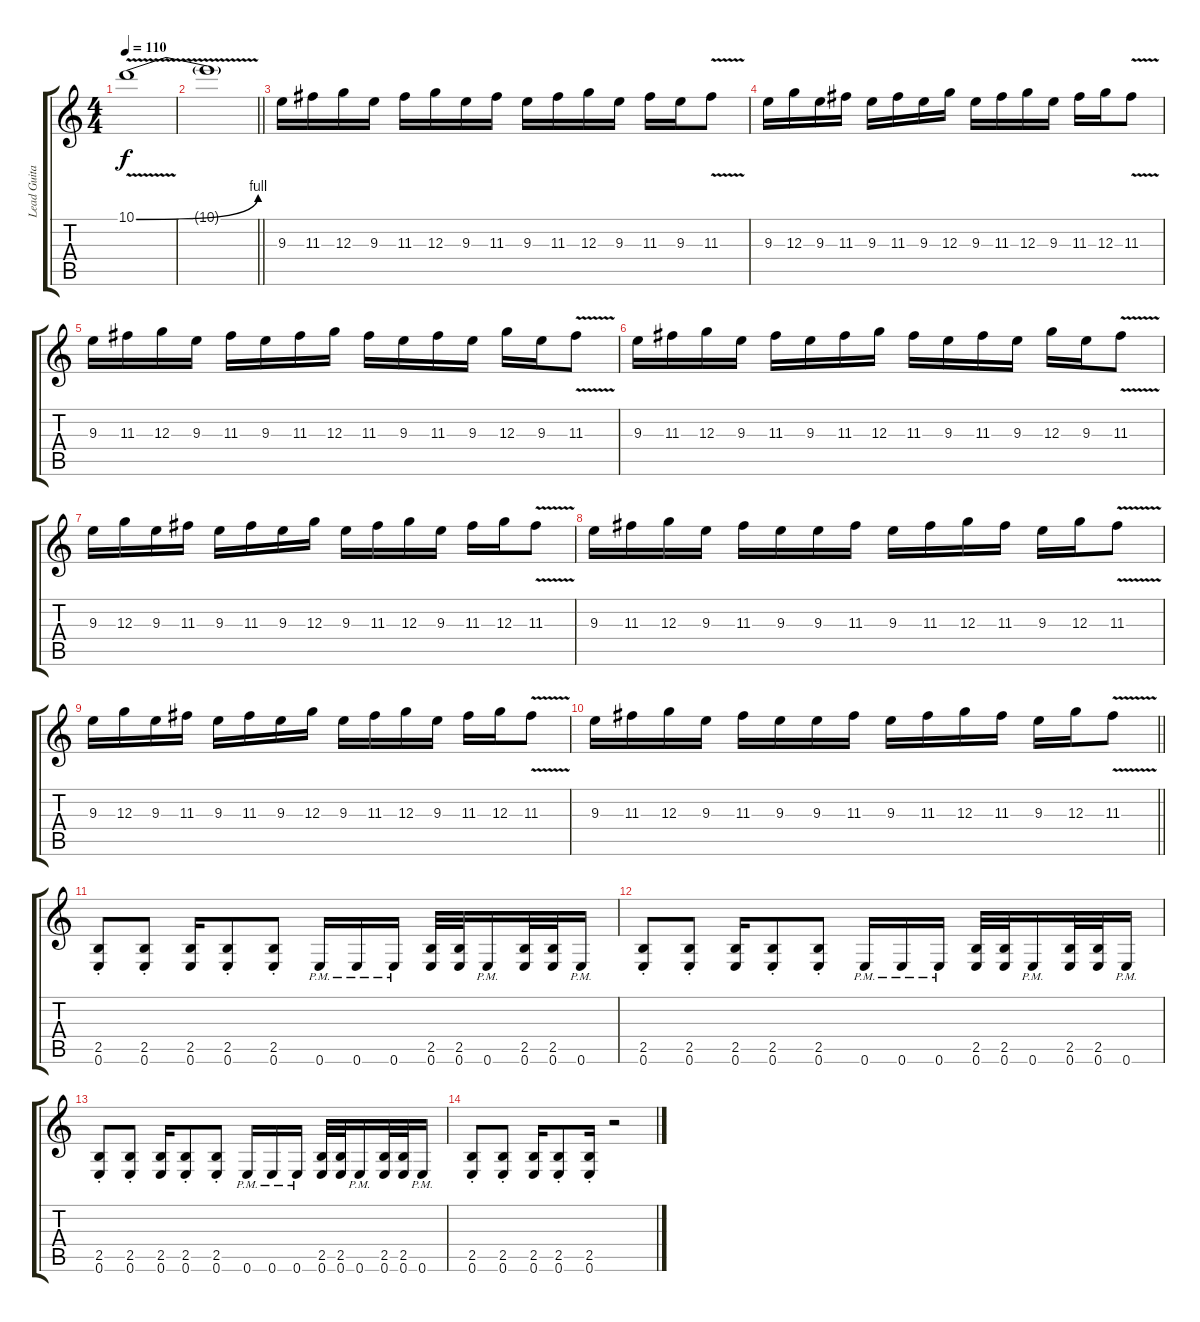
\track ("Lead Guitar" "Lead Guita") {instrument overdrivenguitar}
\staff {score tabs}
\tuning (E4 B3 G3 D3 A2 E2) {hide}
\ts (4 4)
\tempo 110
\clef g2
\ks c
10.1{be (bend 0 0 60 4) v}.1{dy f} |
\barLineRight lightlight
10.1{t}.1 |
9.3.16 11.3.16 12.3.16 9.3.16 11.3.16 12.3.16 9.3.16 11.3.16 9.3.16 11.3.16 12.3.16 9.3.16 11.3.16 9.3.16 11.3{v}.8 |
9.3.16 12.3.16 9.3.16 11.3.16 9.3.16 11.3.16 9.3.16 12.3.16 9.3.16 11.3.16 12.3.16 9.3.16 11.3.16 12.3.16 11.3{v}.8 |
9.3.16 11.3.16 12.3.16 9.3.16 11.3.16 9.3.16 11.3.16 12.3.16 11.3.16 9.3.16 11.3.16 9.3.16 12.3.16 9.3.16 11.3{v}.8 |
9.3.16 11.3.16 12.3.16 9.3.16 11.3.16 9.3.16 11.3.16 12.3.16 11.3.16 9.3.16 11.3.16 9.3.16 12.3.16 9.3.16 11.3{v}.8 |
9.3.16 12.3.16 9.3.16 11.3.16 9.3.16 11.3.16 9.3.16 12.3.16 9.3.16 11.3.16 12.3.16 9.3.16 11.3.16 12.3.16 11.3{v}.8 |
9.3.16 11.3.16 12.3.16 9.3.16 11.3.16 9.3.16 9.3.16 11.3.16 9.3.16 11.3.16 12.3.16 11.3.16 9.3.16 12.3.16 11.3{v}.8 |
9.3.16 12.3.16 9.3.16 11.3.16 9.3.16 11.3.16 9.3.16 12.3.16 9.3.16 11.3.16 12.3.16 9.3.16 11.3.16 12.3.16 11.3{v}.8 |
\barLineRight lightlight
9.3.16 11.3.16 12.3.16 9.3.16 11.3.16 9.3.16 9.3.16 11.3.16 9.3.16 11.3.16 12.3.16 11.3.16 9.3.16 12.3.16 11.3{v}.8 |
(2.5{st} 0.6{st}).8 (2.5{st} 0.6{st}).8 (2.5 0.6).16 (2.5{st} 0.6{st}).8 (2.5{st} 0.6{st}).8 0.6{pm}.16 0.6{pm}.16 0.6{pm}.16 (2.5 0.6).32 (2.5 0.6).32 0.6{pm}.16 (2.5 0.6).32 (2.5 0.6).32 0.6{pm}.16 |
(2.5{st} 0.6{st}).8 (2.5{st} 0.6{st}).8 (2.5 0.6).16 (2.5{st} 0.6{st}).8 (2.5{st} 0.6{st}).8 0.6{pm}.16 0.6{pm}.16 0.6{pm}.16 (2.5 0.6).32 (2.5 0.6).32 0.6{pm}.16 (2.5 0.6).32 (2.5 0.6).32 0.6{pm}.16 |
(2.5{st} 0.6{st}).8 (2.5{st} 0.6{st}).8 (2.5 0.6).16 (2.5{st} 0.6{st}).8 (2.5{st} 0.6{st}).8 0.6{pm}.16 0.6{pm}.16 0.6{pm}.16 (2.5 0.6).32 (2.5 0.6).32 0.6{pm}.16 (2.5 0.6).32 (2.5 0.6).32 0.6{pm}.16 |
(2.5{st} 0.6{st}).8 (2.5{st} 0.6{st}).8 (2.5 0.6).16 (2.5{st} 0.6{st}).8 (2.5{st} 0.6).16 r.2
